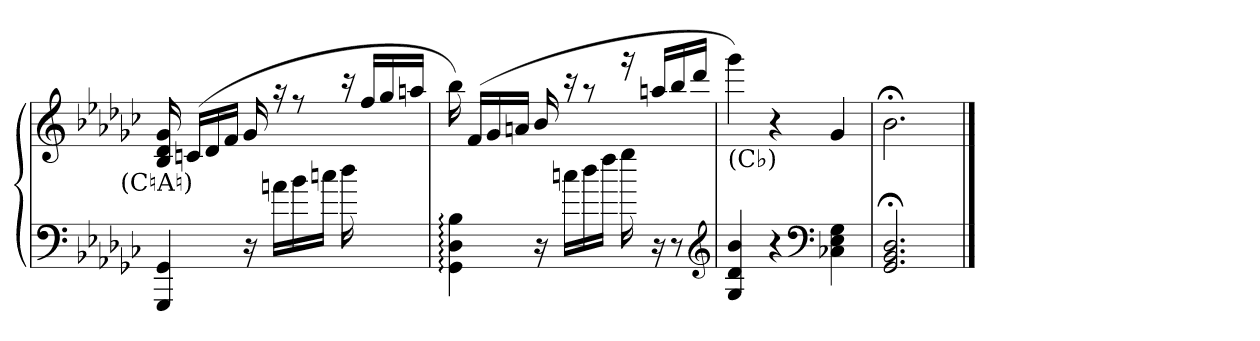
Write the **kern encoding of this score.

**kern	**kern
*part1	*part1
*staff2	*staff1
*clefF4	*clefG2
*k[b-e-a-d-g-c-]	*k[b-e-a-d-g-c-]
=	=
!	!LO:TX:b:cj:t=(C♮A♮)
4GGG-/ 4GG-/	16B-/ 16d-/ 16g-/
.	(>16cn/LL
.	16d-/
.	16f/JJ
16r	16g-/
16an\LL	16raa
16b-\	8rff
16ccn\JJ	.
16dd-\	16rccc
16ryy	16ff/LL
8ryy	16gg-/
.	16aan/JJ
=	=
4GG-:\ 4D-:\ 4B-:\	16bb-\)
.	(>16f/LL
.	16g-/
.	16an/JJ
16r	16b-/
16ccn\LL	16rccc
16dd-\	8raa
16ff\JJ	.
16gg-\	16rggg
16r	16aan/LL
8r	16bb-/
.	16ddd-/JJ
*clefG2	*
=	=
!	!LO:TX:b:t=(C♭)
4G-/ 4d-/ 4b-/	4ggg-\)
4r	4r
*clefF4	*
4C-X\ 4E-\ 4G-\	4g-/
=	=
2.GG-;/ 2.BB-;/ 2.D-;/	2.b-;<\
==	==
*-	*-
